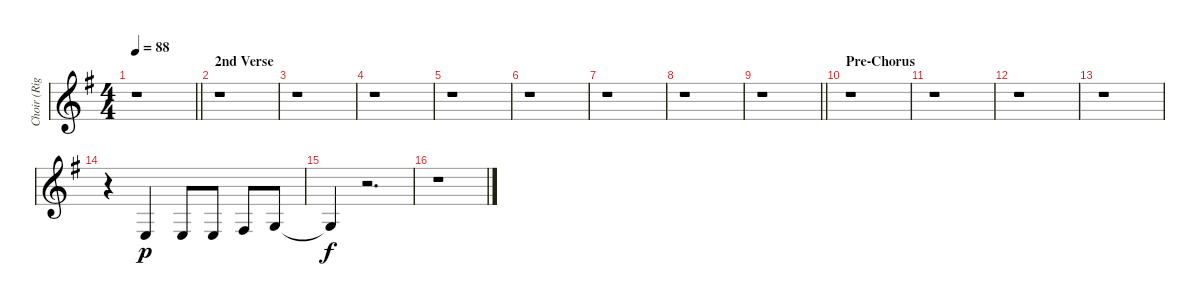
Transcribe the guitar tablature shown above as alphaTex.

\track ("Choir (Right)" "Choir (Rig") {instrument oboe}
\staff {score}
\tuning (E4 B3 G3 D3 A2 E2) {hide}
\ts (4 4)
\tempo 88
\clef g2
\barLineRight lightlight
\ks eminor
r.1{dy p} |
\section ("" "2nd Verse")
r.1 |
r.1 |
r.1 |
r.1 |
r.1 |
r.1 |
r.1 |
\barLineRight lightlight
r.1 |
\section ("" "Pre-Chorus")
r.1 |
r.1 |
r.1 |
r.1 |
r.4 2.4.4 2.4.8 2.4.8 4.4.8 0.3.8 |
0.3{t}.4{dy f} r.2{d} |
r.1
